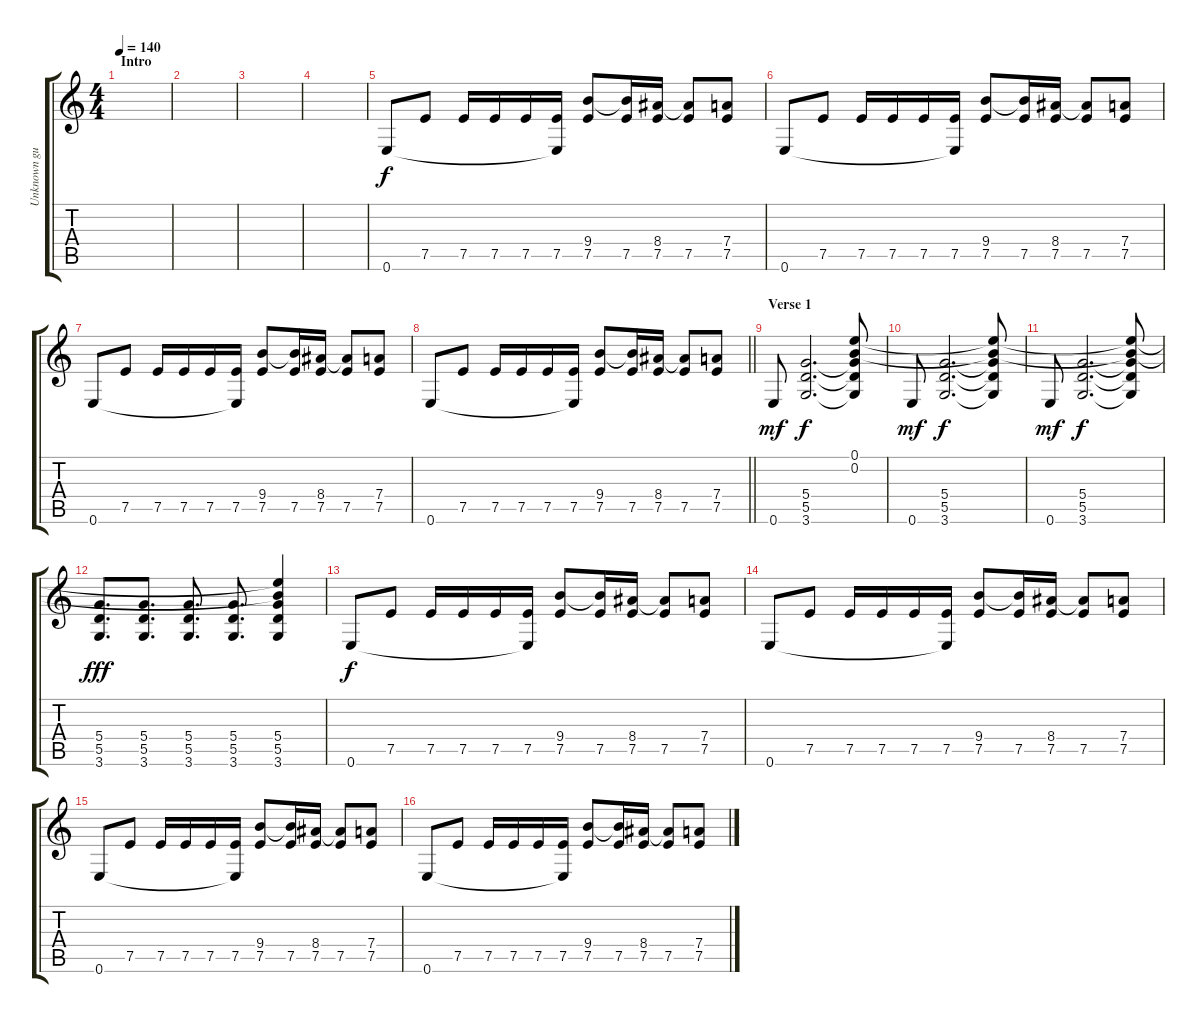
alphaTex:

\track ("Unknown guy (guitar)" "Unknown gu") {instrument overdrivenguitar}
\staff {score tabs}
\tuning (E4 B3 G3 D3 A2 E2) {hide}
\ts (4 4)
\section ("" "Intro")
\tempo 140
\clef g2
\ks c
|
|
|
|
0.6.8 7.5.8 7.5.16 7.5.16 7.5.16 (7.5 0.6{t}).16 (9.4 7.5).8 (9.4{t} 7.5).16 (8.4 7.5).16 (8.4{t} 7.5).8 (7.4 7.5).8 |
0.6.8 7.5.8 7.5.16 7.5.16 7.5.16 (7.5 0.6{t}).16 (9.4 7.5).8 (9.4{t} 7.5).16 (8.4 7.5).16 (8.4{t} 7.5).8 (7.4 7.5).8 |
0.6.8 7.5.8 7.5.16 7.5.16 7.5.16 (7.5 0.6{t}).16 (9.4 7.5).8 (9.4{t} 7.5).16 (8.4 7.5).16 (8.4{t} 7.5).8 (7.4 7.5).8 |
\barLineRight lightlight
0.6.8 7.5.8 7.5.16 7.5.16 7.5.16 (7.5 0.6{t}).16 (9.4 7.5).8 (9.4{t} 7.5).16 (8.4 7.5).16 (8.4{t} 7.5).8 (7.4 7.5).8 |
\section ("" "Verse 1")
0.6.8{dy mf} (5.4 5.5 3.6).2{d dy f} (0.1 0.2 5.4{t} 5.5{t} 3.6{t}).8 |
0.6.8{dy mf} (5.4 5.5 3.6).2{d dy f} (0.1{t} 0.2{t} 5.4{t} 5.5{t} 3.6{t}).8 |
0.6.8{dy mf} (5.4 5.5 3.6).2{d dy f} (0.1{t} 0.2{t} 5.4{t} 5.5{t} 3.6{t}).8 |
(5.4 5.5 3.6).8{d dy fff} (5.4 5.5 3.6).8{d} (5.4 5.5 3.6).8{d} (5.4 5.5 3.6).8{d} (0.1{t} 0.2{t} 5.4 5.5 3.6).4 |
0.6.8{dy f} 7.5.8 7.5.16 7.5.16 7.5.16 (7.5 0.6{t}).16 (9.4 7.5).8 (9.4{t} 7.5).16 (8.4 7.5).16 (8.4{t} 7.5).8 (7.4 7.5).8 |
0.6.8 7.5.8 7.5.16 7.5.16 7.5.16 (7.5 0.6{t}).16 (9.4 7.5).8 (9.4{t} 7.5).16 (8.4 7.5).16 (8.4{t} 7.5).8 (7.4 7.5).8 |
0.6.8 7.5.8 7.5.16 7.5.16 7.5.16 (7.5 0.6{t}).16 (9.4 7.5).8 (9.4{t} 7.5).16 (8.4 7.5).16 (8.4{t} 7.5).8 (7.4 7.5).8 |
0.6.8 7.5.8 7.5.16 7.5.16 7.5.16 (7.5 0.6{t}).16 (9.4 7.5).8 (9.4{t} 7.5).16 (8.4 7.5).16 (8.4{t} 7.5).8 (7.4 7.5).8
